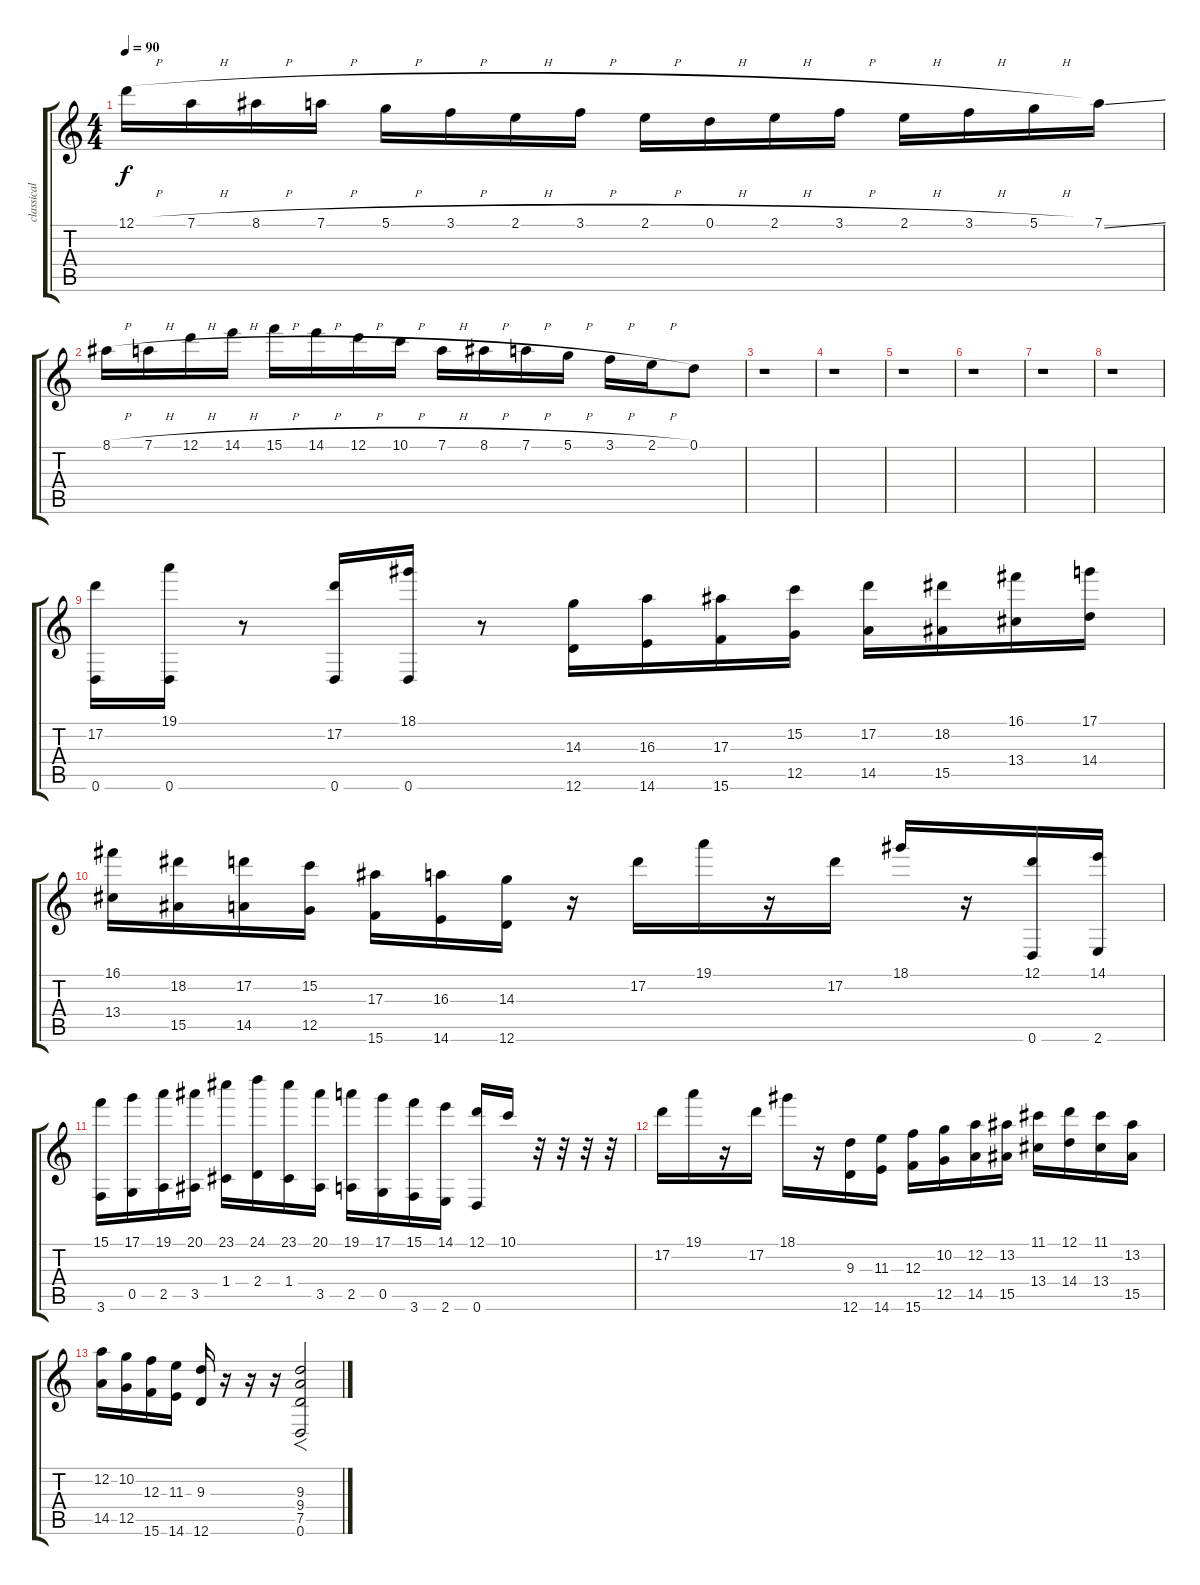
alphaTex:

\track ("classical runs" "classical ") {instrument overdrivenguitar}
\staff {score tabs}
\tuning (D4 A3 F3 C3 G2 D2) {hide}
\ts (4 4)
\tempo 90
\clef g2
\ks c
12.1{h}.16{dy f} 7.1{h}.16 8.1{h}.16 7.1{h}.16 5.1{h}.16 3.1{h}.16 2.1{h}.16 3.1{h}.16 2.1{h}.16 0.1{h}.16 2.1{h}.16 3.1{h}.16 2.1{h}.16 3.1{h}.16 5.1{h}.16 7.1{ss}.16 |
8.1{h}.16 7.1{h}.16 12.1{h}.16 14.1{h}.16 15.1{h}.16 14.1{h}.16 12.1{h}.16 10.1{h}.16 7.1{h}.16 8.1{h}.16 7.1{h}.16 5.1{h}.16 3.1{h}.16 2.1{h}.16 0.1.8 |
r.1 |
r.1 |
r.1 |
r.1 |
r.1 |
r.1 |
(17.2 0.6).16 (19.1 0.6).16 r.8 (17.2 0.6).16 (18.1 0.6).16 r.8 (14.3 12.6).16 (16.3 14.6).16 (17.3 15.6).16 (15.2 12.5).16 (17.2 14.5).16 (18.2 15.5).16 (16.1 13.4).16 (17.1 14.4).16 |
(16.1 13.4).16 (18.2 15.5).16 (17.2 14.5).16 (15.2 12.5).16 (17.3 15.6).16 (16.3 14.6).16 (14.3 12.6).16 r.16 17.2.16 19.1.16 r.16 17.2.16 18.1.16 r.16 (12.1 0.6).16 (14.1 2.6).16 |
(15.1 3.6).16 (17.1 0.5).16 (19.1 2.5).16 (20.1 3.5).16 (23.1 1.4).16 (24.1 2.4).16 (23.1 1.4).16 (20.1 3.5).16 (19.1 2.5).16 (17.1 0.5).16 (15.1 3.6).16 (14.1 2.6).16 (12.1 0.6).16 10.1.16 r.32 r.32 r.32 r.32 |
17.2.16 19.1.16 r.16 17.2.16 18.1.16 r.16 (9.3 12.6).16 (11.3 14.6).16 (12.3 15.6).16 (10.2 12.5).16 (12.2 14.5).16 (13.2 15.5).16 (11.1 13.4).16 (12.1 14.4).16 (11.1 13.4).16 (13.2 15.5).16 |
(12.2 14.5).16 (10.2 12.5).16 (12.3 15.6).16 (11.3 14.6).16 (9.3 12.6).16 r.16 r.16 r.16 (9.3 9.4 7.5 0.6).2{f}
